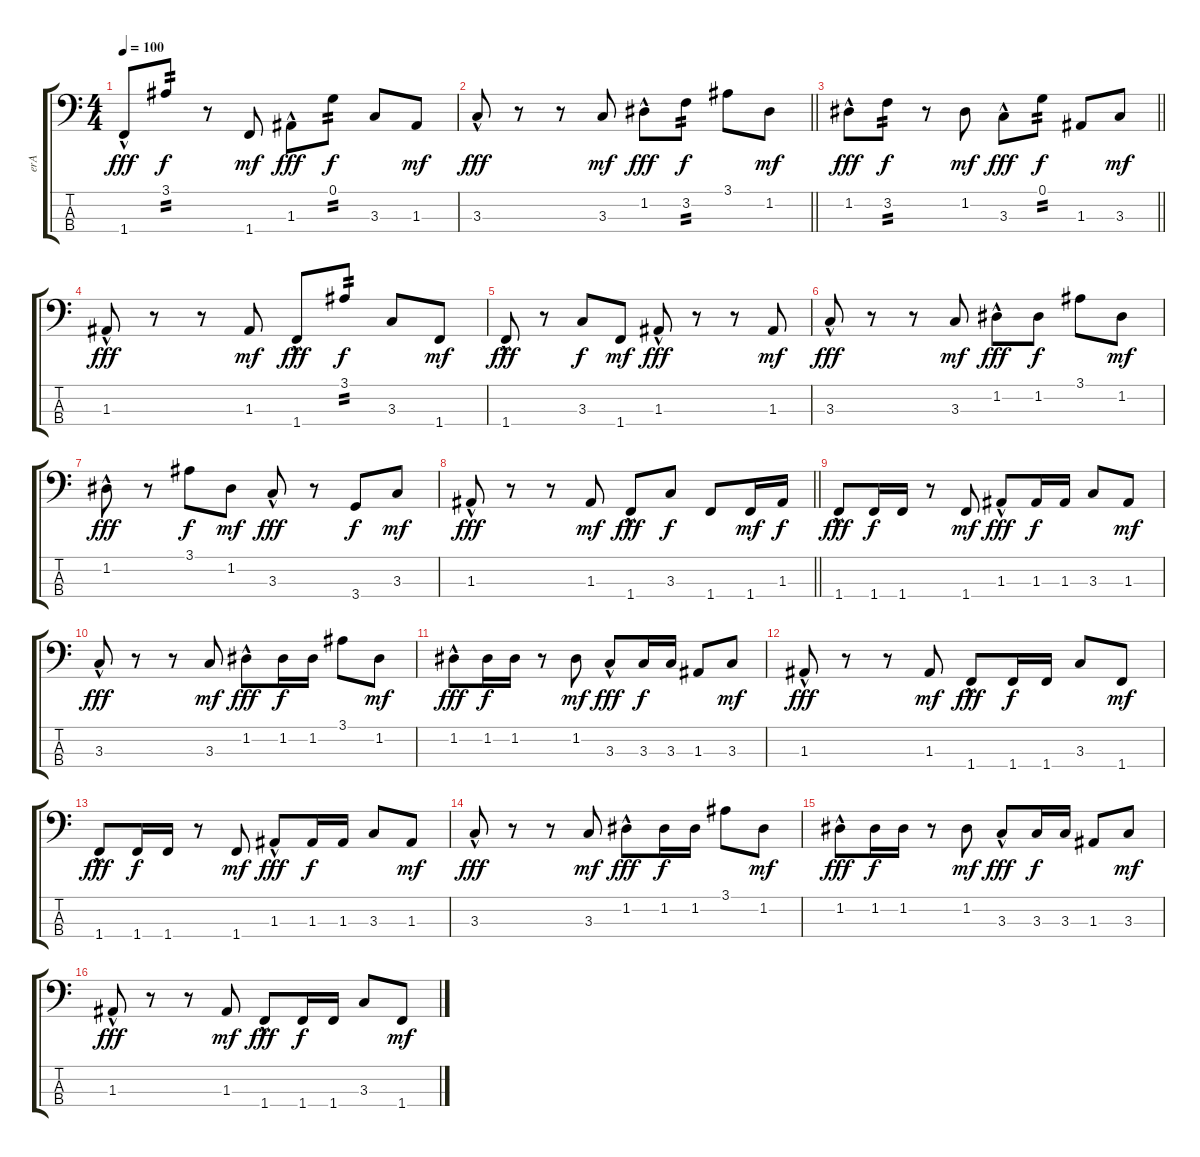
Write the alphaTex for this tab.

\track ("erA" "erA") {instrument electricbassfinger}
\staff {score tabs}
\tuning (G2 D2 A1 E1) {hide}
\ts (4 4)
\tempo 100
\clef f4
\ks c
1.4{hac}.8{dy fff} 3.1.8{tp 2 dy f} r.8 1.4.8{dy mf} 1.3{hac}.8{dy fff} 0.1.8{tp 2 dy f} 3.3.8 1.3.8{dy mf} |
\barLineRight lightlight
3.3{hac}.8{dy fff} r.8 r.8 3.3.8{dy mf} 1.2{hac}.8{dy fff} 3.2.8{tp 2 dy f} 3.1.8 1.2.8{dy mf} |
\barLineRight lightlight
1.2{hac}.8{dy fff} 3.2.8{tp 2 dy f} r.8 1.2.8{dy mf} 3.3{hac}.8{dy fff} 0.1.8{tp 2 dy f} 1.3.8 3.3.8{dy mf} |
1.3{hac}.8{dy fff} r.8 r.8 1.3.8{dy mf} 1.4{hac}.8{dy fff} 3.1.8{tp 2 dy f} 3.3.8 1.4.8{dy mf} |
1.4{hac}.8{dy fff} r.8 3.3.8{dy f} 1.4.8{dy mf} 1.3{hac}.8{dy fff} r.8 r.8 1.3.8{dy mf} |
3.3{hac}.8{dy fff} r.8 r.8 3.3.8{dy mf} 1.2{hac}.8{dy fff} 1.2.8{dy f} 3.1.8 1.2.8{dy mf} |
1.2{hac}.8{dy fff} r.8 3.1.8{dy f} 1.2.8{dy mf} 3.3{hac}.8{dy fff} r.8 3.4.8{dy f} 3.3.8{dy mf} |
\barLineRight lightlight
1.3{hac}.8{dy fff} r.8 r.8 1.3.8{dy mf} 1.4{hac}.8{dy fff} 3.3.8{dy f} 1.4.8 1.4.16{dy mf} 1.3.16{dy f} |
\section ("" "")
1.4{hac}.8{dy fff} 1.4.16{dy f} 1.4.16 r.8 1.4.8{dy mf} 1.3{hac}.8{dy fff} 1.3.16{dy f} 1.3.16 3.3.8 1.3.8{dy mf} |
3.3{hac}.8{dy fff} r.8 r.8 3.3.8{dy mf} 1.2{hac}.8{dy fff} 1.2.16{dy f} 1.2.16 3.1.8 1.2.8{dy mf} |
1.2{hac}.8{dy fff} 1.2.16{dy f} 1.2.16 r.8 1.2.8{dy mf} 3.3{hac}.8{dy fff} 3.3.16{dy f} 3.3.16 1.3.8 3.3.8{dy mf} |
1.3{hac}.8{dy fff} r.8 r.8 1.3.8{dy mf} 1.4{hac}.8{dy fff} 1.4.16{dy f} 1.4.16 3.3.8 1.4.8{dy mf} |
1.4{hac}.8{dy fff} 1.4.16{dy f} 1.4.16 r.8 1.4.8{dy mf} 1.3{hac}.8{dy fff} 1.3.16{dy f} 1.3.16 3.3.8 1.3.8{dy mf} |
3.3{hac}.8{dy fff} r.8 r.8 3.3.8{dy mf} 1.2{hac}.8{dy fff} 1.2.16{dy f} 1.2.16 3.1.8 1.2.8{dy mf} |
1.2{hac}.8{dy fff} 1.2.16{dy f} 1.2.16 r.8 1.2.8{dy mf} 3.3{hac}.8{dy fff} 3.3.16{dy f} 3.3.16 1.3.8 3.3.8{dy mf} |
1.3{hac}.8{dy fff} r.8 r.8 1.3.8{dy mf} 1.4{hac}.8{dy fff} 1.4.16{dy f} 1.4.16 3.3.8 1.4.8{dy mf}
